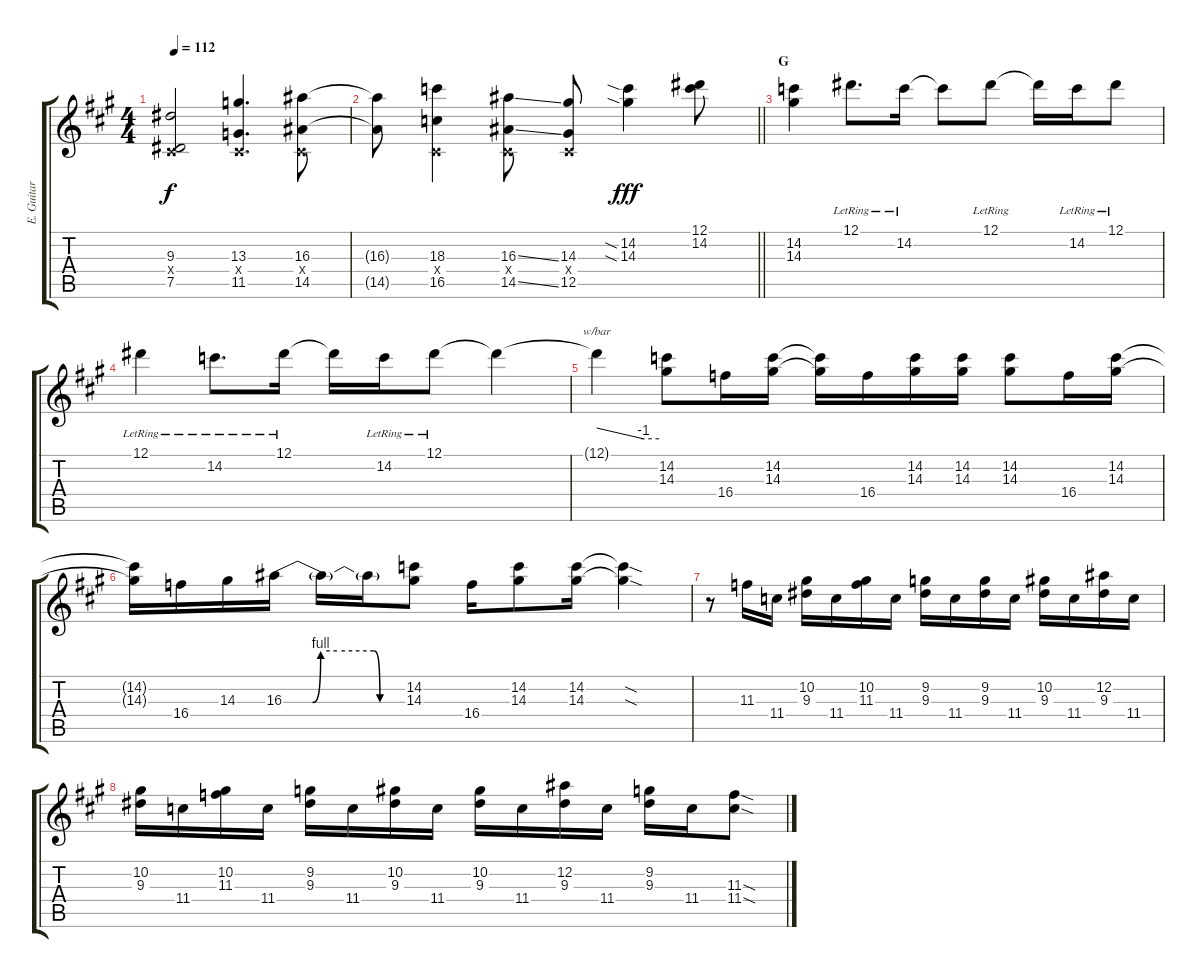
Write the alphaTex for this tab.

\track ("E. Guitar" "E. Guitar") {instrument overdrivenguitar}
\staff {score tabs}
\tuning (Eb4 Bb3 Gb3 Db3 Ab2 Eb2) {hide}
\ts (4 4)
\tempo 112
\clef g2
\ks a
(9.3 0.4{x} 7.5).2{dy f} (13.3 0.4{x} 11.5).4{d} (16.3 0.4{x} 14.5).8 |
\barLineRight lightlight
(16.3{t} 14.5{t}).8 (18.3 0.4{x} 16.5).4 (16.3{ss} 0.4{x} 14.5{ss}).8 (14.3 0.4{x} 12.5).8 (14.2{sia} 14.3{sia}).4{dy fff} (12.1 14.2).8 |
\section ("" "G")
(14.2 14.3).4 12.1{lr}.8{d} 14.2{lr}.16 14.2{t}.8 12.1{lr}.8 12.1{t}.16 14.2{lr}.16 12.1{lr}.8 |
12.1{lr}.4 14.2{lr}.8{d} 12.1{lr}.16 12.1{t}.16 14.2{lr}.16 12.1{lr}.8 12.1{t}.4 |
12.1{t}.4{tbe (custom default 0 0 45 -4 60 -4)} (14.2 14.3).8 16.4.16 (14.2 14.3).16 (14.2{t} 14.3{t}).16 16.4.16 (14.2 14.3).16 (14.2 14.3).16 (14.2 14.3).8 16.4.16 (14.2 14.3).16 |
(14.2{t} 14.3{t}).16 16.4.16 14.3.16 16.3{be (custom 0 0 14 0 18 4 26 4 44 4 47 0 57 0 60 0)}.16 16.3{t}.16 16.3{t}.16 (14.2 14.3).8 16.4.16 (14.2 14.3).8 (14.2 14.3).16 (14.2{sod t} 14.3{sod t}).4 |
r.8 11.3.16 11.4.16 (10.2 9.3).16 11.4.16 (10.2 11.3).16 11.4.16 (9.2 9.3).16 11.4.16 (9.2 9.3).16 11.4.16 (10.2 9.3).16 11.4.16 (12.2 9.3).16 11.4.16 |
(10.2 9.3).16 11.4.16 (10.2 11.3).16 11.4.16 (9.2 9.3).16 11.4.16 (10.2 9.3).16 11.4.16 (10.2 9.3).16 11.4.16 (12.2 9.3).16 11.4.16 (9.2 9.3).16 11.4.16 (11.3{sod} 11.4{sod}).8
